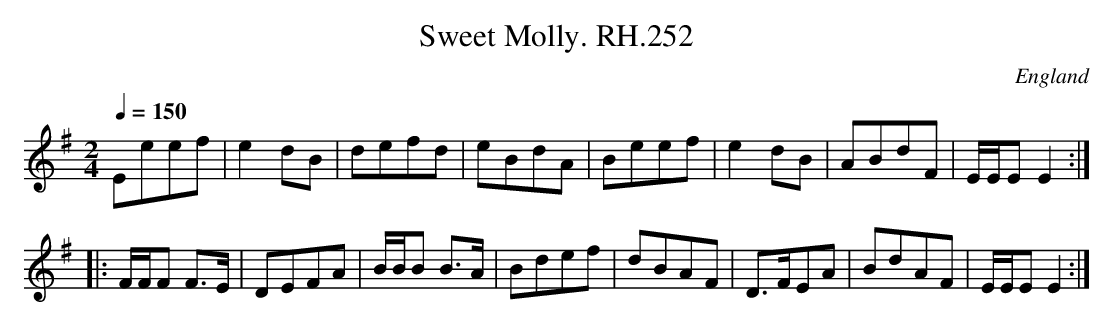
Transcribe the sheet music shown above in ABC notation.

X:1
T:Sweet Molly. RH.252
O:England
M:2/4
L:1/8
Q:1/4=150
K:Em
Eeef|e2dB|defd|eBdA|\
Beef|e2dB|ABdF|E/E/EE2:|
|:F/F/F F>E|DEFA|B/B/B B>A|Bdef|\
dBAF|D>FEA|BdAF|E/E/EE2:|
